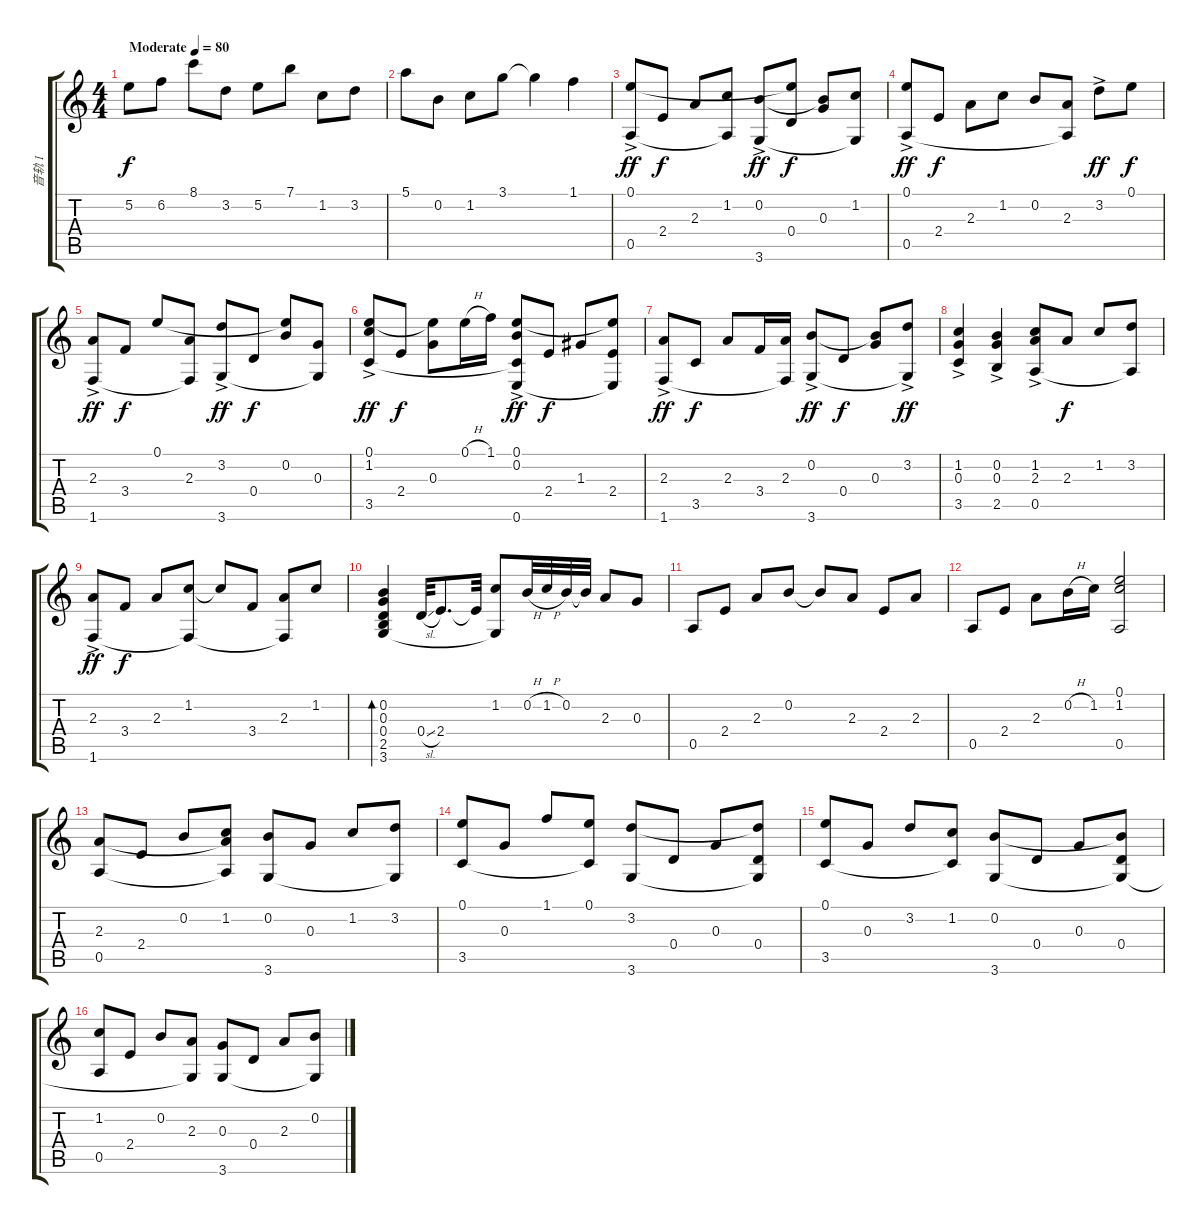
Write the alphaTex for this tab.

\track ("音轨 1" "音轨 1") {instrument acousticguitarsteel}
\staff {score tabs}
\tuning (E4 B3 G3 D3 A2 E2) {hide}
\ts (4 4)
\tempo (80 "Moderate")
\clef g2
\ks c
5.2.8{dy f instrument acousticguitarsteel} 6.2.8 8.1.8 3.2.8 5.2.8 7.1.8 1.2.8 3.2.8 |
5.1.8 0.2.8 1.2.8 3.1.8 3.1{t}.4 1.1.4 |
(0.1{ac} 0.5).8{dy ff} 2.4.8{dy f} 2.3.8 (1.2 0.5{t}).8 (0.2{ac} 3.6).8{dy ff} (0.1{t} 0.4).8{dy f} (0.2{t} 0.3).8 (1.2 3.6{t}).8 |
(0.1{ac} 0.5).8{dy ff} 2.4.8{dy f} 2.3.8 1.2.8 0.2.8 (2.3 0.5{t}).8 3.2{ac}.8{dy ff} 0.1.8{dy f} |
(2.3{ac} 1.6).8{dy ff} 3.4.8{dy f} 0.1.8 (2.3 1.6{t}).8 (3.2{ac} 3.6).8{dy ff} 0.4.8{dy f} (0.1{t} 0.2).8 (0.3 3.6{t}).8 |
(0.1{ac} 1.2 3.5).8{dy ff} 2.4.8{dy f} (0.1{t} 0.3).8 0.1{h}.16 1.1.16 (0.1{ac} 0.2{ac} 3.5{t} 0.6).8{dy ff} 2.4.8{dy f} 1.3.8 (0.1{t} 2.4 0.6{t}).8 |
(2.3{ac} 1.6).8{dy ff} 3.5.8{dy f} 2.3.8 3.4.16 (2.3 1.6{t}).16 (0.2{ac} 3.6).8{dy ff} 0.4.8{dy f} (0.2{t} 0.3).8 (3.2{ac} 3.6{t}).8{dy ff} |
(1.2{ac} 0.3{ac} 3.5{ac}).4 (0.2{ac} 0.3{ac} 2.5{ac}).4 (1.2{ac} 2.3{ac} 0.5{ac}).8 2.3.8{dy f} 1.2.8 (3.2 0.5{t}).8 |
(2.3{ac} 1.6).8{dy ff} 3.4.8{dy f} 2.3.8 (1.2 1.6{t}).8 1.2{t}.8 3.4.8 (2.3 1.6{t}).8 1.2.8 |
(0.2 0.3 0.4 2.5 3.6).4{bd 240} 0.4{sl}.32 2.4.8{d} 2.4{t}.32 (1.2 3.6{t}).8 0.2{h}.32 1.2{h}.32 0.2.32 0.2{t}.32 2.3.8 0.3.8 |
0.5.8 2.4.8 2.3.8 0.2.8 0.2{t}.8 2.3.8 2.4.8 2.3.8 |
0.5.8 2.4.8 2.3.8 0.2{h}.16 1.2.16 (0.1 1.2 0.5).2 |
(2.3 0.5).8 2.4.8 0.2.8 (1.2 2.3{t} 0.5{t}).8 (0.2 3.6).8 0.3.8 1.2.8 (3.2 3.6{t}).8 |
(0.1 3.5).8 0.3.8 1.1.8 (0.1 3.5{t}).8 (3.2 3.6).8 0.4.8 0.3.8 (3.2{t} 0.4 3.6{t}).8 |
(0.1 3.5).8 0.3.8 3.2.8 (1.2 3.5{t}).8 (0.2 3.6).8 0.4.8 0.3.8 (0.2{t} 0.4 3.6{t}).8 |
(1.2 0.5).8 2.4.8 0.2.8 (2.3 3.6{t}).8 (0.3 3.6).8 0.4.8 2.3.8 (0.2 3.6{t}).8
